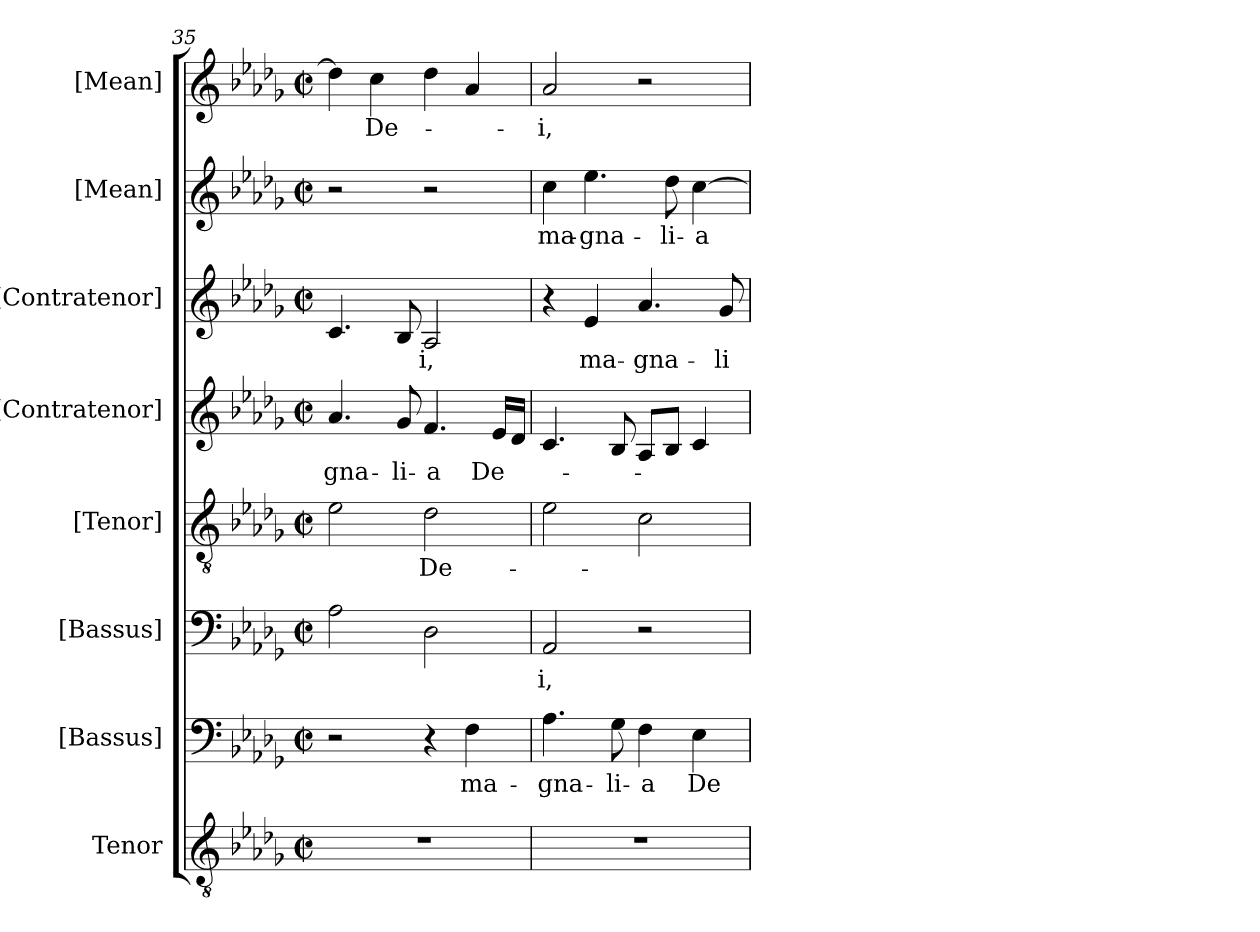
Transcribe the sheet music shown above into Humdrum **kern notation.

**kern	**kern	**text	**kern	**text	**kern	**text	**kern	**text	**kern	**text	**kern	**text	**kern	**text
*part8	*part7	*part7	*part6	*part6	*part5	*part5	*part4	*part4	*part3	*part3	*part2	*part2	*part1	*part1
*staff8	*staff7	*staff7	*staff6	*staff6	*staff5	*staff5	*staff4	*staff4	*staff3	*staff3	*staff2	*staff2	*staff1	*staff1
*I"Tenor	*I"[Bassus]	*	*I"[Bassus]	*	*I"[Tenor]	*	*I"[Contratenor]	*	*I"[Contratenor]	*	*I"[Mean]	*	*I"[Mean]	*
*	*	*	*	*	*I'T.	*	*	*	*	*	*	*	*	*
!!LO:LB:g=z
*clefGv2	*clefF4	*	*clefF4	*	*clefGv2	*	*clefG2	*	*clefG2	*	*clefG2	*	*clefG2	*
*ITrd7c12	*	*	*	*	*ITrd7c12	*	*ITrd7c12	*	*ITrd7c12	*	*	*	*	*
*k[b-e-a-d-g-]	*k[b-e-a-d-g-]	*	*k[b-e-a-d-g-]	*	*k[b-e-a-d-g-]	*	*k[b-e-a-d-g-]	*	*k[b-e-a-d-g-]	*	*k[b-e-a-d-g-]	*	*k[b-e-a-d-g-]	*
*b-:	*b-:	*	*b-:	*	*b-:	*	*b-:	*	*b-:	*	*b-:	*	*b-:	*
*M2/2	*M2/2	*	*M2/2	*	*M2/2	*	*M2/2	*	*M2/2	*	*M2/2	*	*M2/2	*
*met(c|)	*met(c|)	*	*met(c|)	*	*met(c|)	*	*met(c|)	*	*met(c|)	*	*met(c|)	*	*met(c|)	*
=35	=35	=35	=35	=35	=35	=35	=35	=35	=35	=35	=35	=35	=35	=35
!	!	!	!	!	!	!	!	!LO:LY:b:color=#000000	!	!	!	!	!	!
1r	2r	.	2A-i\	.	2E-i\	.	4.A-i/	-gna-	4.Ci/	.	2r	.	4dd-i\]	.
!	!	!	!	!	!	!	!	!	!	!	!	!	!	!LO:LY:b:color=#000000
.	.	.	.	.	.	.	.	.	.	.	.	.	4cci\	De-
!	!	!	!	!	!	!	!	!LO:LY:b:color=#000000	!	!	!	!	!	!
.	.	.	.	.	.	.	8G-i/	-li-	8BB-i/	.	.	.	.	.
!	!	!	!	!	!	!LO:LY:b:color=#000000	!	!	!	!	!	!	!	!
!	!	!	!	!	!	!	!	!LO:LY:b:color=#000000	!	!	!	!	!	!
!	!	!	!	!	!	!	!	!	!	!LO:LY:b:color=#000000	!	!	!	!
.	4r	.	2D-i\	.	2D-i\	De-	4.Fi/	-a	2AA-i/	-i,	2r	.	4dd-i\	.
!	!	!LO:LY:b:color=#000000	!	!	!	!	!	!	!	!	!	!	!	!
.	4Fi\	ma-	.	.	.	.	.	.	.	.	.	.	4a-i/	.
!	!	!	!	!	!	!	!	!LO:LY:b:color=#000000	!	!	!	!	!	!
.	.	.	.	.	.	.	16E-i/LL	De-	.	.	.	.	.	.
.	.	.	.	.	.	.	16D-i/JJ	.	.	.	.	.	.	.
=36	=36	=36	=36	=36	=36	=36	=36	=36	=36	=36	=36	=36	=36	=36
!	!	!LO:LY:b:color=#000000	!	!	!	!	!	!	!	!	!	!	!	!
!	!	!	!	!LO:LY:b:color=#000000	!	!	!	!	!	!	!	!	!	!
!	!	!	!	!	!	!	!	!	!	!	!	!LO:LY:b:color=#000000	!	!
!	!	!	!	!	!	!	!	!	!	!	!	!	!	!LO:LY:b:color=#000000
1r	4.A-i\	-gna-	2AA-i/	-i,	2E-i\	.	4.Ci/	.	4r	.	4cci\	ma-	2a-i/	-i,
!	!	!	!	!	!	!	!	!	!	!LO:LY:b:color=#000000	!	!	!	!
!	!	!	!	!	!	!	!	!	!	!	!	!LO:LY:b:color=#000000	!	!
.	.	.	.	.	.	.	.	.	4E-i/	ma-	4.ee-i\	-gna-	.	.
!	!	!LO:LY:b:color=#000000	!	!	!	!	!	!	!	!	!	!	!	!
.	8G-i\	-li-	.	.	.	.	8BB-i/	.	.	.	.	.	.	.
!	!	!LO:LY:b:color=#000000	!	!	!	!	!	!	!	!	!	!	!	!
!	!	!	!	!	!	!	!	!	!	!LO:LY:b:color=#000000	!	!	!	!
.	4Fi\	-a	2r	.	2Ci\	.	8AA-i/L	.	4.A-i/	-gna-	.	.	2r	.
!	!	!	!	!	!	!	!	!	!	!	!	!LO:LY:b:color=#000000	!	!
.	.	.	.	.	.	.	8BB-i/J	.	.	.	8dd-i\	-li-	.	.
!	!	!LO:LY:b:color=#000000	!	!	!	!	!	!	!	!	!	!	!	!
!	!	!	!	!	!	!	!	!	!	!	!	!LO:LY:b:color=#000000	!	!
.	4E-i\	De-	.	.	.	.	4Ci/	.	.	.	[>4cci\	-a	.	.
!	!	!	!	!	!	!	!	!	!	!LO:LY:b:color=#000000	!	!	!	!
.	.	.	.	.	.	.	.	.	8G-i/	-li-	.	.	.	.
=	=	=	=	=	=	=	=	=	=	=	=	=	=	=
*-	*-	*-	*-	*-	*-	*-	*-	*-	*-	*-	*-	*-	*-	*-
